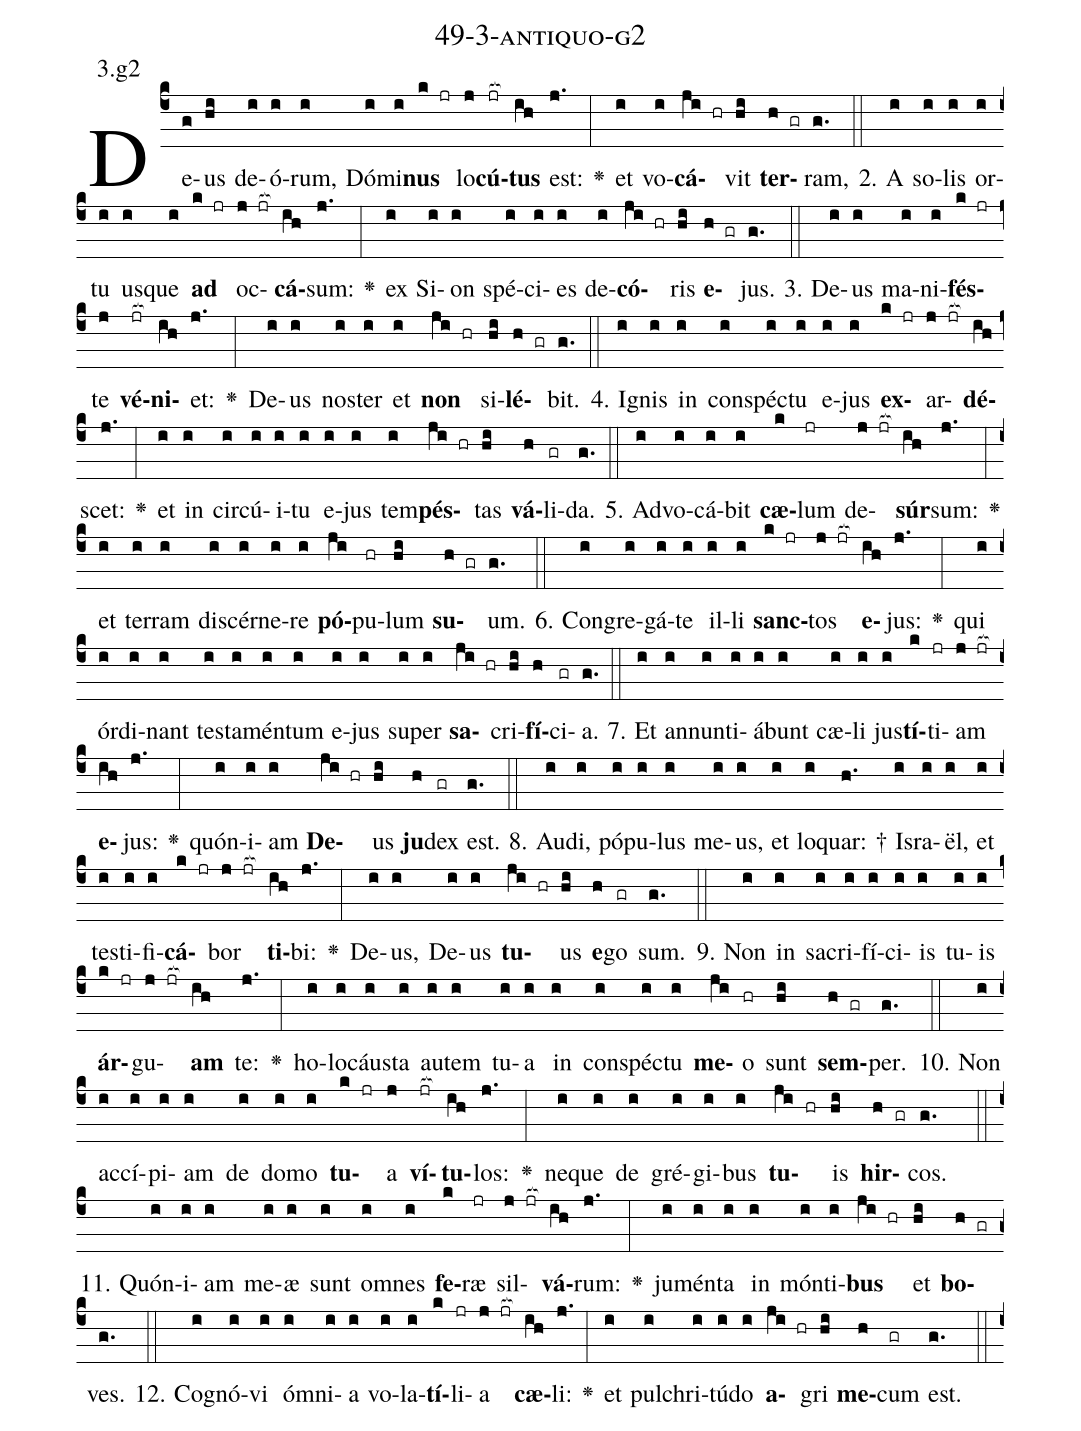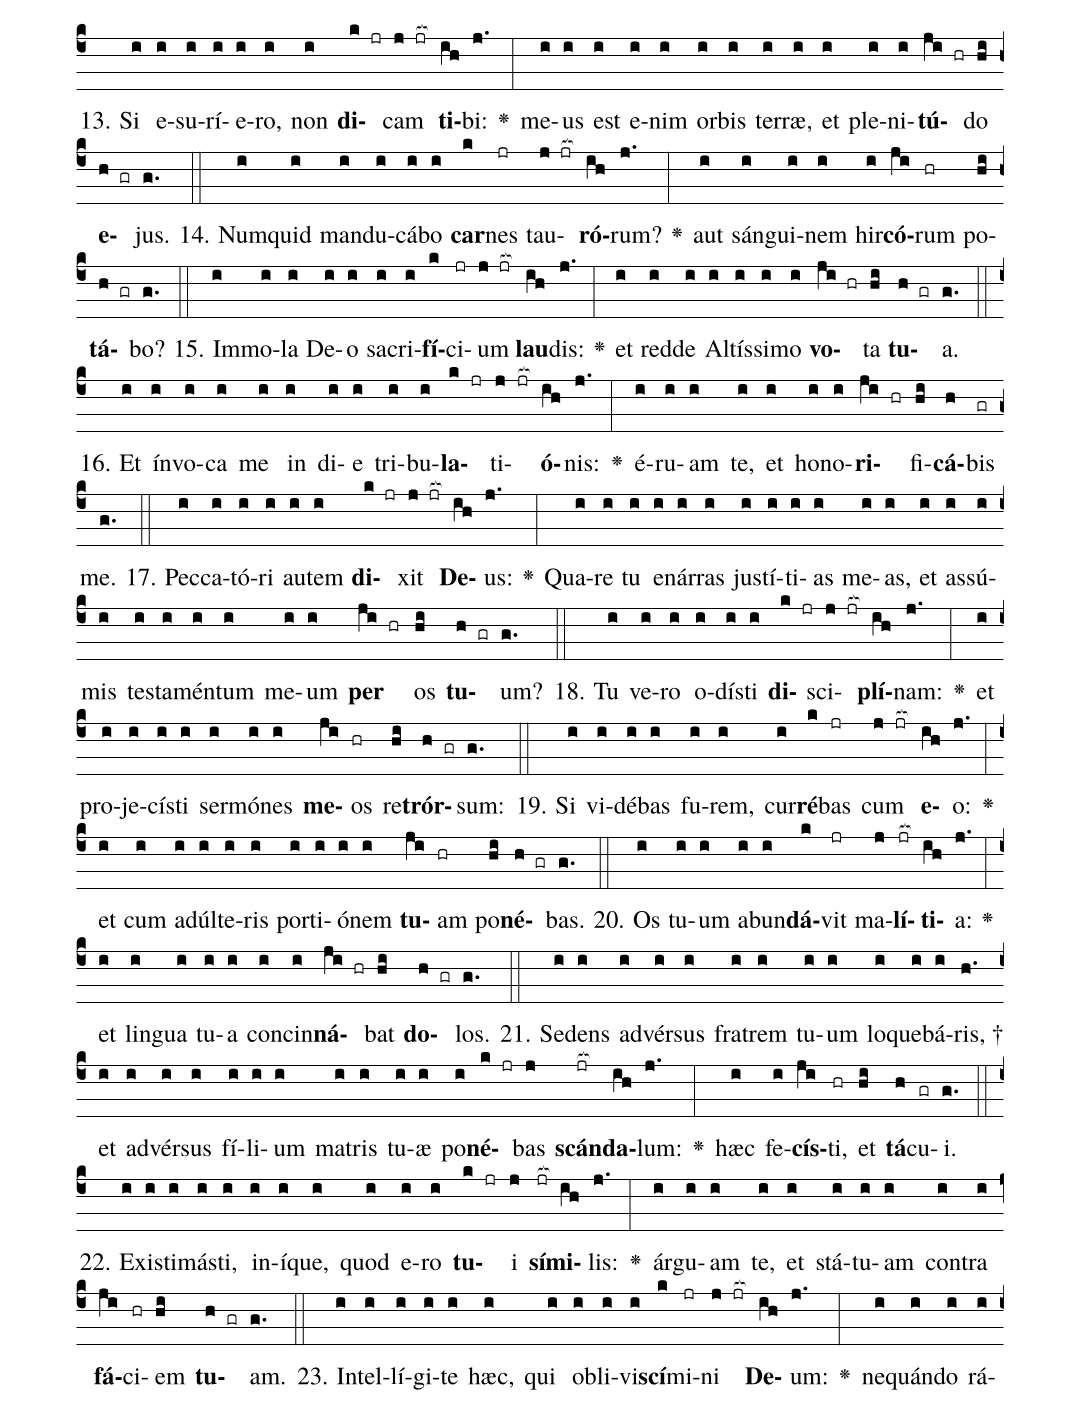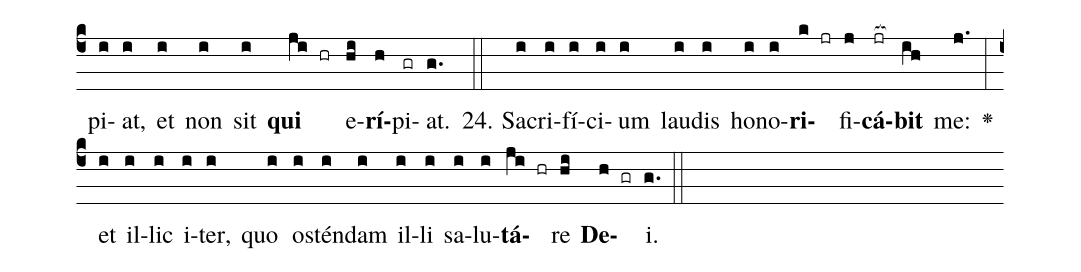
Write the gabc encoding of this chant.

name: 49-3-antiquo-g2;
annotation: 3.g2;
%%
(c4)De(g)us(hi) de(i)ó(i)rum,(i) Dó(i)mi(i)<b>nus</b>(k jr) lo(j)<b>cú</b>(jr[ocb:1{])<b>tus</b>(ih[ocb:0}]) est:(j.) <v>\greheightstar</v>(:) et(i) vo(i)<b>cá</b>(ji hr)vit(hi) <b>ter</b>(h gr)ram,(g.) (::)
2. A(i) so(i)lis(i) or(i)tu(i) us(i)que(i) <b>ad</b>(k jr) oc(j jr[ocb:1{])<b>cá</b>(ih[ocb:0}])sum:(j.) <v>\greheightstar</v>(:) ex(i) Si(i)on(i) spé(i)ci(i)es(i) de(i)<b>có</b>(ji hr)ris(hi) <b>e</b>(h gr)jus.(g.) (::)
3. De(i)us(i) ma(i)ni(i)<b>fés</b>(k jr)te(j) <b>vé</b>(jr[ocb:1{])<b>ni</b>(ih[ocb:0}])et:(j.) <v>\greheightstar</v>(:) De(i)us(i) nos(i)ter(i) et(i) <b>non</b>(ji hr) si(hi)<b>lé</b>(h gr)bit.(g.) (::)
4. I(i)gnis(i) in(i) con(i)spéc(i)tu(i) e(i)jus(i) <b>ex</b>(k jr)ar(j jr[ocb:1{])<b>dé</b>(ih[ocb:0}])scet:(j.) <v>\greheightstar</v>(:) et(i) in(i) cir(i)cú(i)i(i)tu(i) e(i)jus(i) tem(i)<b>pés</b>(ji hr)tas(hi) <b>vá</b>(h)li(gr)da.(g.) (::)
5. Ad(i)vo(i)cá(i)bit(i) <b>cæ</b>(k)lum(jr) de(j jr[ocb:1{])<b>súr</b>(ih[ocb:0}])sum:(j.) <v>\greheightstar</v>(:) et(i) ter(i)ram(i) di(i)scér(i)ne(i)re(i) <b>pó</b>(ji)pu(hr)lum(hi) <b>su</b>(h gr)um.(g.) (::)
6. Con(i)gre(i)gá(i)te(i) il(i)li(i) <b>sanc</b>(k jr)tos(j jr[ocb:1{]) <b>e</b>(ih[ocb:0}])jus:(j.) <v>\greheightstar</v>(:) qui(i) ór(i)di(i)nant(i) tes(i)ta(i)mén(i)tum(i) e(i)jus(i) su(i)per(i) <b>sa</b>(ji hr)cri(hi)<b>fí</b>(h)ci(gr)a.(g.) (::)
7. Et(i) an(i)nun(i)ti(i)á(i)bunt(i) cæ(i)li(i) jus(i)<b>tí</b>(k)ti(jr)am(j jr[ocb:1{]) <b>e</b>(ih[ocb:0}])jus:(j.) <v>\greheightstar</v>(:) quón(i)i(i)am(i) <b>De</b>(ji hr)us(hi) <b>ju</b>(h)dex(gr) est.(g.) (::)
8. Au(i)di,(i) pó(i)pu(i)lus(i) me(i)us,(i) et(i) lo(i)quar: †(h.) Is(i)ra(i)ël,(i) et(i) tes(i)ti(i)fi(i)<b>cá</b>(k jr)bor(j jr[ocb:1{]) <b>ti</b>(ih[ocb:0}])bi:(j.) <v>\greheightstar</v>(:) De(i)us,(i) De(i)us(i) <b>tu</b>(ji hr)us(hi) <b>e</b>(h)go(gr) sum.(g.) (::)
9. Non(i) in(i) sa(i)cri(i)fí(i)ci(i)is(i) tu(i)is(i) <b>ár</b>(k jr)gu(j jr[ocb:1{])<b>am</b>(ih[ocb:0}]) te:(j.) <v>\greheightstar</v>(:) ho(i)lo(i)cáus(i)ta(i) au(i)tem(i) tu(i)a(i) in(i) con(i)spéc(i)tu(i) <b>me</b>(ji)o(hr) sunt(hi) <b>sem</b>(h gr)per.(g.) (::)
10. Non(i) ac(i)cí(i)pi(i)am(i) de(i) do(i)mo(i) <b>tu</b>(k jr)a(j) <b>ví</b>(jr[ocb:1{])<b>tu</b>(ih[ocb:0}])los:(j.) <v>\greheightstar</v>(:) ne(i)que(i) de(i) gré(i)gi(i)bus(i) <b>tu</b>(ji hr)is(hi) <b>hir</b>(h gr)cos.(g.) (::)
11. Quón(i)i(i)am(i) me(i)æ(i) sunt(i) om(i)nes(i) <b>fe</b>(k)ræ(jr) sil(j jr[ocb:1{])<b>vá</b>(ih[ocb:0}])rum:(j.) <v>\greheightstar</v>(:) ju(i)mén(i)ta(i) in(i) món(i)ti(i)<b>bus</b>(ji hr) et(hi) <b>bo</b>(h gr)ves.(g.) (::)
12. Co(i)gnó(i)vi(i) óm(i)ni(i)a(i) vo(i)la(i)<b>tí</b>(k)li(jr)a(j jr[ocb:1{]) <b>cæ</b>(ih[ocb:0}])li:(j.) <v>\greheightstar</v>(:) et(i) pul(i)chri(i)tú(i)do(i) <b>a</b>(ji hr)gri(hi) <b>me</b>(h)cum(gr) est.(g.) (::)
13. Si(i) e(i)su(i)rí(i)e(i)ro,(i) non(i) <b>di</b>(k jr)cam(j jr[ocb:1{]) <b>ti</b>(ih[ocb:0}])bi:(j.) <v>\greheightstar</v>(:) me(i)us(i) est(i) e(i)nim(i) or(i)bis(i) ter(i)ræ,(i) et(i) ple(i)ni(i)<b>tú</b>(ji hr)do(hi) <b>e</b>(h gr)jus.(g.) (::)
14. Num(i)quid(i) man(i)du(i)cá(i)bo(i) <b>car</b>(k)nes(jr) tau(j jr[ocb:1{])<b>ró</b>(ih[ocb:0}])rum?(j.) <v>\greheightstar</v>(:) aut(i) sán(i)gui(i)nem(i) hir(i)<b>có</b>(ji)rum(hr) po(hi)<b>tá</b>(h gr)bo?(g.) (::)
15. Im(i)mo(i)la(i) De(i)o(i) sa(i)cri(i)<b>fí</b>(k)ci(jr)um(j jr[ocb:1{]) <b>lau</b>(ih[ocb:0}])dis:(j.) <v>\greheightstar</v>(:) et(i) red(i)de(i) Al(i)tís(i)si(i)mo(i) <b>vo</b>(ji hr)ta(hi) <b>tu</b>(h gr)a.(g.) (::)
16. Et(i) ín(i)vo(i)ca(i) me(i) in(i) di(i)e(i) tri(i)bu(i)<b>la</b>(k jr)ti(j jr[ocb:1{])<b>ó</b>(ih[ocb:0}])nis:(j.) <v>\greheightstar</v>(:) é(i)ru(i)am(i) te,(i) et(i) ho(i)no(i)<b>ri</b>(ji hr)fi(hi)<b>cá</b>(h)bis(gr) me.(g.) (::)
17. Pec(i)ca(i)tó(i)ri(i) au(i)tem(i) <b>di</b>(k jr)xit(j jr[ocb:1{]) <b>De</b>(ih[ocb:0}])us:(j.) <v>\greheightstar</v>(:) Qua(i)re(i) tu(i) e(i)nár(i)ras(i) jus(i)tí(i)ti(i)as(i) me(i)as,(i) et(i) as(i)sú(i)mis(i) tes(i)ta(i)mén(i)tum(i) me(i)um(i) <b>per</b>(ji hr) os(hi) <b>tu</b>(h gr)um?(g.) (::)
18. Tu(i) ve(i)ro(i) o(i)dís(i)ti(i) <b>di</b>(k jr)sci(j jr[ocb:1{])<b>plí</b>(ih[ocb:0}])nam:(j.) <v>\greheightstar</v>(:) et(i) pro(i)je(i)cís(i)ti(i) ser(i)mó(i)nes(i) <b>me</b>(ji)os(hr) re(hi)<b>trór</b>(h gr)sum:(g.) (::)
19. Si(i) vi(i)dé(i)bas(i) fu(i)rem,(i) cur(i)<b>ré</b>(k)bas(jr) cum(j jr[ocb:1{]) <b>e</b>(ih[ocb:0}])o:(j.) <v>\greheightstar</v>(:) et(i) cum(i) ad(i)úl(i)te(i)ris(i) por(i)ti(i)ó(i)nem(i) <b>tu</b>(ji)am(hr) po(hi)<b>né</b>(h gr)bas.(g.) (::)
20. Os(i) tu(i)um(i) ab(i)un(i)<b>dá</b>(k)vit(jr) ma(j)<b>lí</b>(jr[ocb:1{])<b>ti</b>(ih[ocb:0}])a:(j.) <v>\greheightstar</v>(:) et(i) lin(i)gua(i) tu(i)a(i) con(i)cin(i)<b>ná</b>(ji hr)bat(hi) <b>do</b>(h gr)los.(g.) (::)
21. Se(i)dens(i) ad(i)vér(i)sus(i) fra(i)trem(i) tu(i)um(i) lo(i)que(i)bá(i)ris, †(h.) et(i) ad(i)vér(i)sus(i) fí(i)li(i)um(i) ma(i)tris(i) tu(i)æ(i) po(i)<b>né</b>(k jr)bas(j) <b>scán</b>(jr[ocb:1{])<b>da</b>(ih[ocb:0}])lum:(j.) <v>\greheightstar</v>(:) hæc(i) fe(i)<b>cís</b>(ji)ti,(hr) et(hi) <b>tá</b>(h)cu(gr)i.(g.) (::)
22. Ex(i)is(i)ti(i)más(i)ti,(i) in(i)í(i)que,(i) quod(i) e(i)ro(i) <b>tu</b>(k jr)i(j) <b>sí</b>(jr[ocb:1{])<b>mi</b>(ih[ocb:0}])lis:(j.) <v>\greheightstar</v>(:) ár(i)gu(i)am(i) te,(i) et(i) stá(i)tu(i)am(i) con(i)tra(i) <b>fá</b>(ji)ci(hr)em(hi) <b>tu</b>(h gr)am.(g.) (::)
23. In(i)tel(i)lí(i)gi(i)te(i) hæc,(i) qui(i) ob(i)li(i)vi(i)<b>scí</b>(k)mi(jr)ni(j jr[ocb:1{]) <b>De</b>(ih[ocb:0}])um:(j.) <v>\greheightstar</v>(:) ne(i)quán(i)do(i) rá(i)pi(i)at,(i) et(i) non(i) sit(i) <b>qui</b>(ji hr) e(hi)<b>rí</b>(h)pi(gr)at.(g.) (::)
24. Sa(i)cri(i)fí(i)ci(i)um(i) lau(i)dis(i) ho(i)no(i)<b>ri</b>(k jr)fi(j)<b>cá</b>(jr[ocb:1{])<b>bit</b>(ih[ocb:0}]) me:(j.) <v>\greheightstar</v>(:) et(i) il(i)lic(i) i(i)ter,(i) quo(i) os(i)tén(i)dam(i) il(i)li(i) sa(i)lu(i)<b>tá</b>(ji hr)re(hi) <b>De</b>(h gr)i.(g.) (::)
